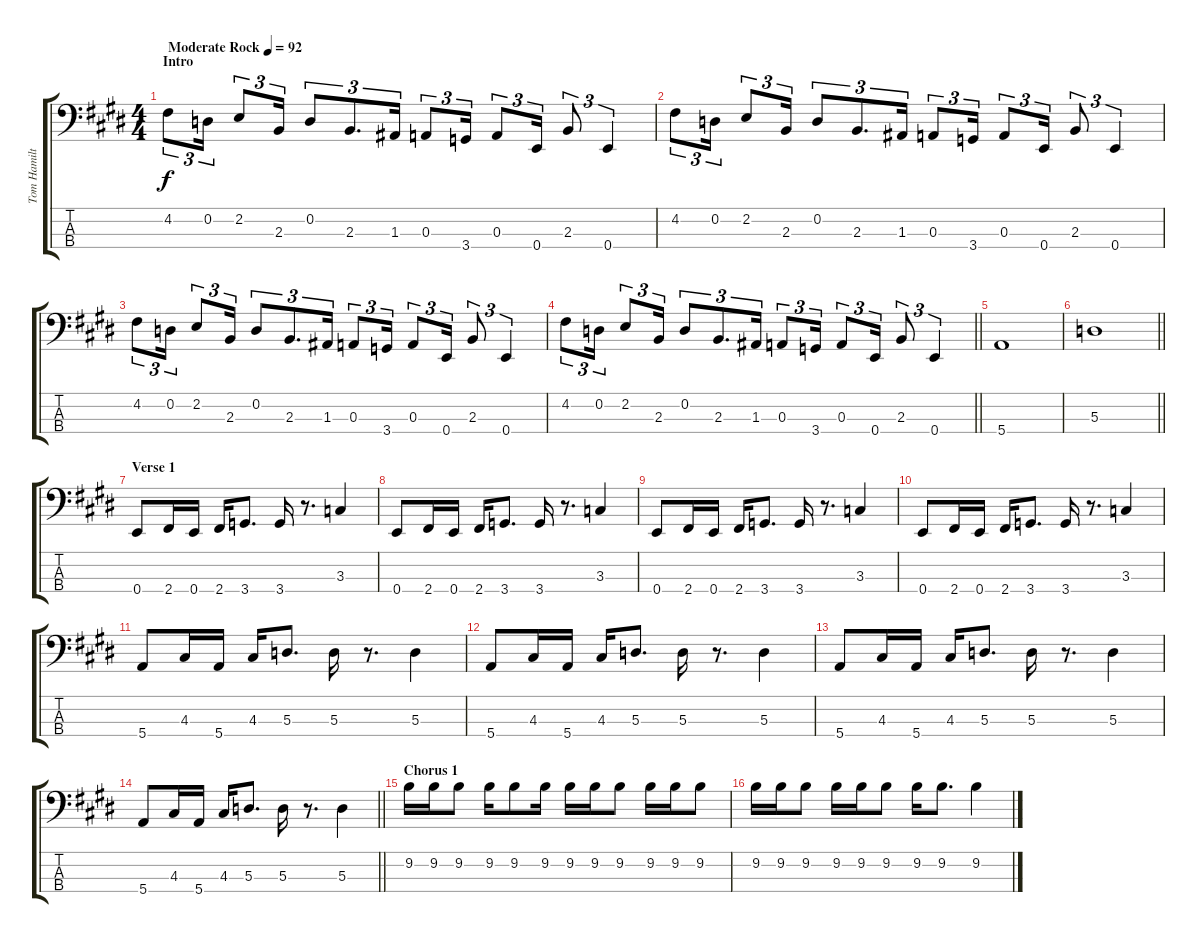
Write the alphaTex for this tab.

\track ("Tom Hamilton" "Tom Hamilt") {instrument electricbassfinger}
\staff {score tabs}
\tuning (G2 D2 A1 E1) {hide}
\ts (4 4)
\section ("" "Intro")
\tempo (92 "Moderate Rock")
\clef f4
\ks c#minor
4.2.8{tu (3 2) dy f instrument electricbassfinger} 0.2.16{tu (3 2)} 2.2.8{tu (3 2)} 2.3.16{tu (3 2)} 0.2.8{tu (3 2)} 2.3.8{d tu (3 2)} 1.3.16{tu (3 2)} 0.3.8{tu (3 2)} 3.4.16{tu (3 2)} 0.3.8{tu (3 2)} 0.4.16{tu (3 2)} 2.3.8{tu (3 2)} 0.4.4{tu (3 2)} |
\ks e
4.2.8{tu (3 2)} 0.2.16{tu (3 2)} 2.2.8{tu (3 2)} 2.3.16{tu (3 2)} 0.2.8{tu (3 2)} 2.3.8{d tu (3 2)} 1.3.16{tu (3 2)} 0.3.8{tu (3 2)} 3.4.16{tu (3 2)} 0.3.8{tu (3 2)} 0.4.16{tu (3 2)} 2.3.8{tu (3 2)} 0.4.4{tu (3 2)} |
\ks c#minor
4.2.8{tu (3 2)} 0.2.16{tu (3 2)} 2.2.8{tu (3 2)} 2.3.16{tu (3 2)} 0.2.8{tu (3 2)} 2.3.8{d tu (3 2)} 1.3.16{tu (3 2)} 0.3.8{tu (3 2)} 3.4.16{tu (3 2)} 0.3.8{tu (3 2)} 0.4.16{tu (3 2)} 2.3.8{tu (3 2)} 0.4.4{tu (3 2)} |
\barLineRight lightlight
4.2.8{tu (3 2)} 0.2.16{tu (3 2)} 2.2.8{tu (3 2)} 2.3.16{tu (3 2)} 0.2.8{tu (3 2)} 2.3.8{d tu (3 2)} 1.3.16{tu (3 2)} 0.3.8{tu (3 2)} 3.4.16{tu (3 2)} 0.3.8{tu (3 2)} 0.4.16{tu (3 2)} 2.3.8{tu (3 2)} 0.4.4{tu (3 2)} |
\ks e
5.4.1 |
\barLineRight lightlight
\ks c#minor
5.3.1 |
\section ("" "Verse 1")
\ks e
0.4.8 2.4.16 0.4.16 2.4.16 3.4.8{d} 3.4.16 r.8{d} 3.3.4 |
\ks c#minor
0.4.8 2.4.16 0.4.16 2.4.16 3.4.8{d} 3.4.16 r.8{d} 3.3.4 |
\ks e
0.4.8 2.4.16 0.4.16 2.4.16 3.4.8{d} 3.4.16 r.8{d} 3.3.4 |
\ks c#minor
0.4.8 2.4.16 0.4.16 2.4.16 3.4.8{d} 3.4.16 r.8{d} 3.3.4 |
\ks e
5.4.8 4.3.16 5.4.16 4.3.16 5.3.8{d} 5.3.16 r.8{d} 5.3.4 |
\ks c#minor
5.4.8 4.3.16 5.4.16 4.3.16 5.3.8{d} 5.3.16 r.8{d} 5.3.4 |
\ks e
5.4.8 4.3.16 5.4.16 4.3.16 5.3.8{d} 5.3.16 r.8{d} 5.3.4 |
\barLineRight lightlight
\ks c#minor
5.4.8 4.3.16 5.4.16 4.3.16 5.3.8{d} 5.3.16 r.8{d} 5.3.4 |
\section ("" "Chorus 1")
\ks e
9.2.16 9.2.16 9.2.8 9.2.16 9.2.8 9.2.16 9.2.16 9.2.16 9.2.8 9.2.16 9.2.16 9.2.8 |
\ks c#minor
9.2.16 9.2.16 9.2.8 9.2.16 9.2.16 9.2.8 9.2.16 9.2.8{d} 9.2.4
